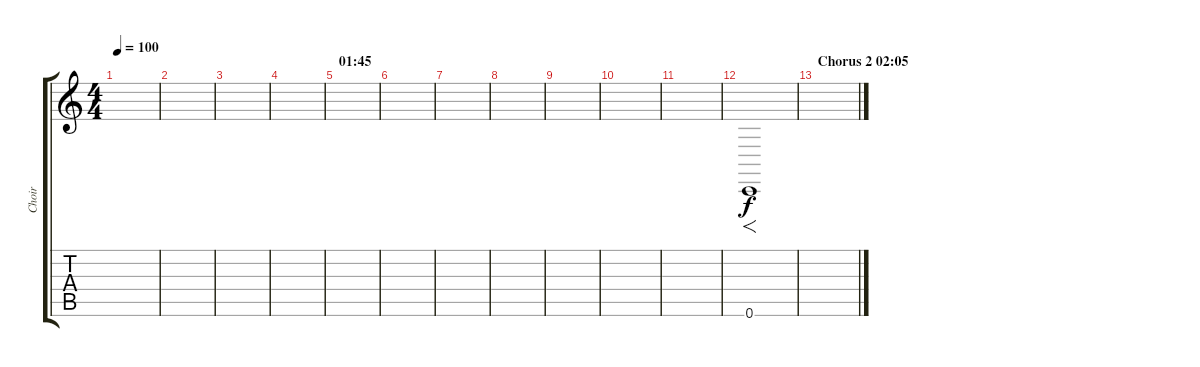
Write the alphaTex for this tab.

\track ("Choir" "Choir") {instrument choiraahs}
\staff {score tabs}
\tuning (E4 B3 G3 D3 A2 C2) {hide}
\ts (4 4)
\tempo 100
\clef g2
\ks c
|
|
|
|
\section ("" "01:45")
|
|
|
|
|
|
|
0.6.1{f} |
\section ("" "Chorus 2 02:05")
